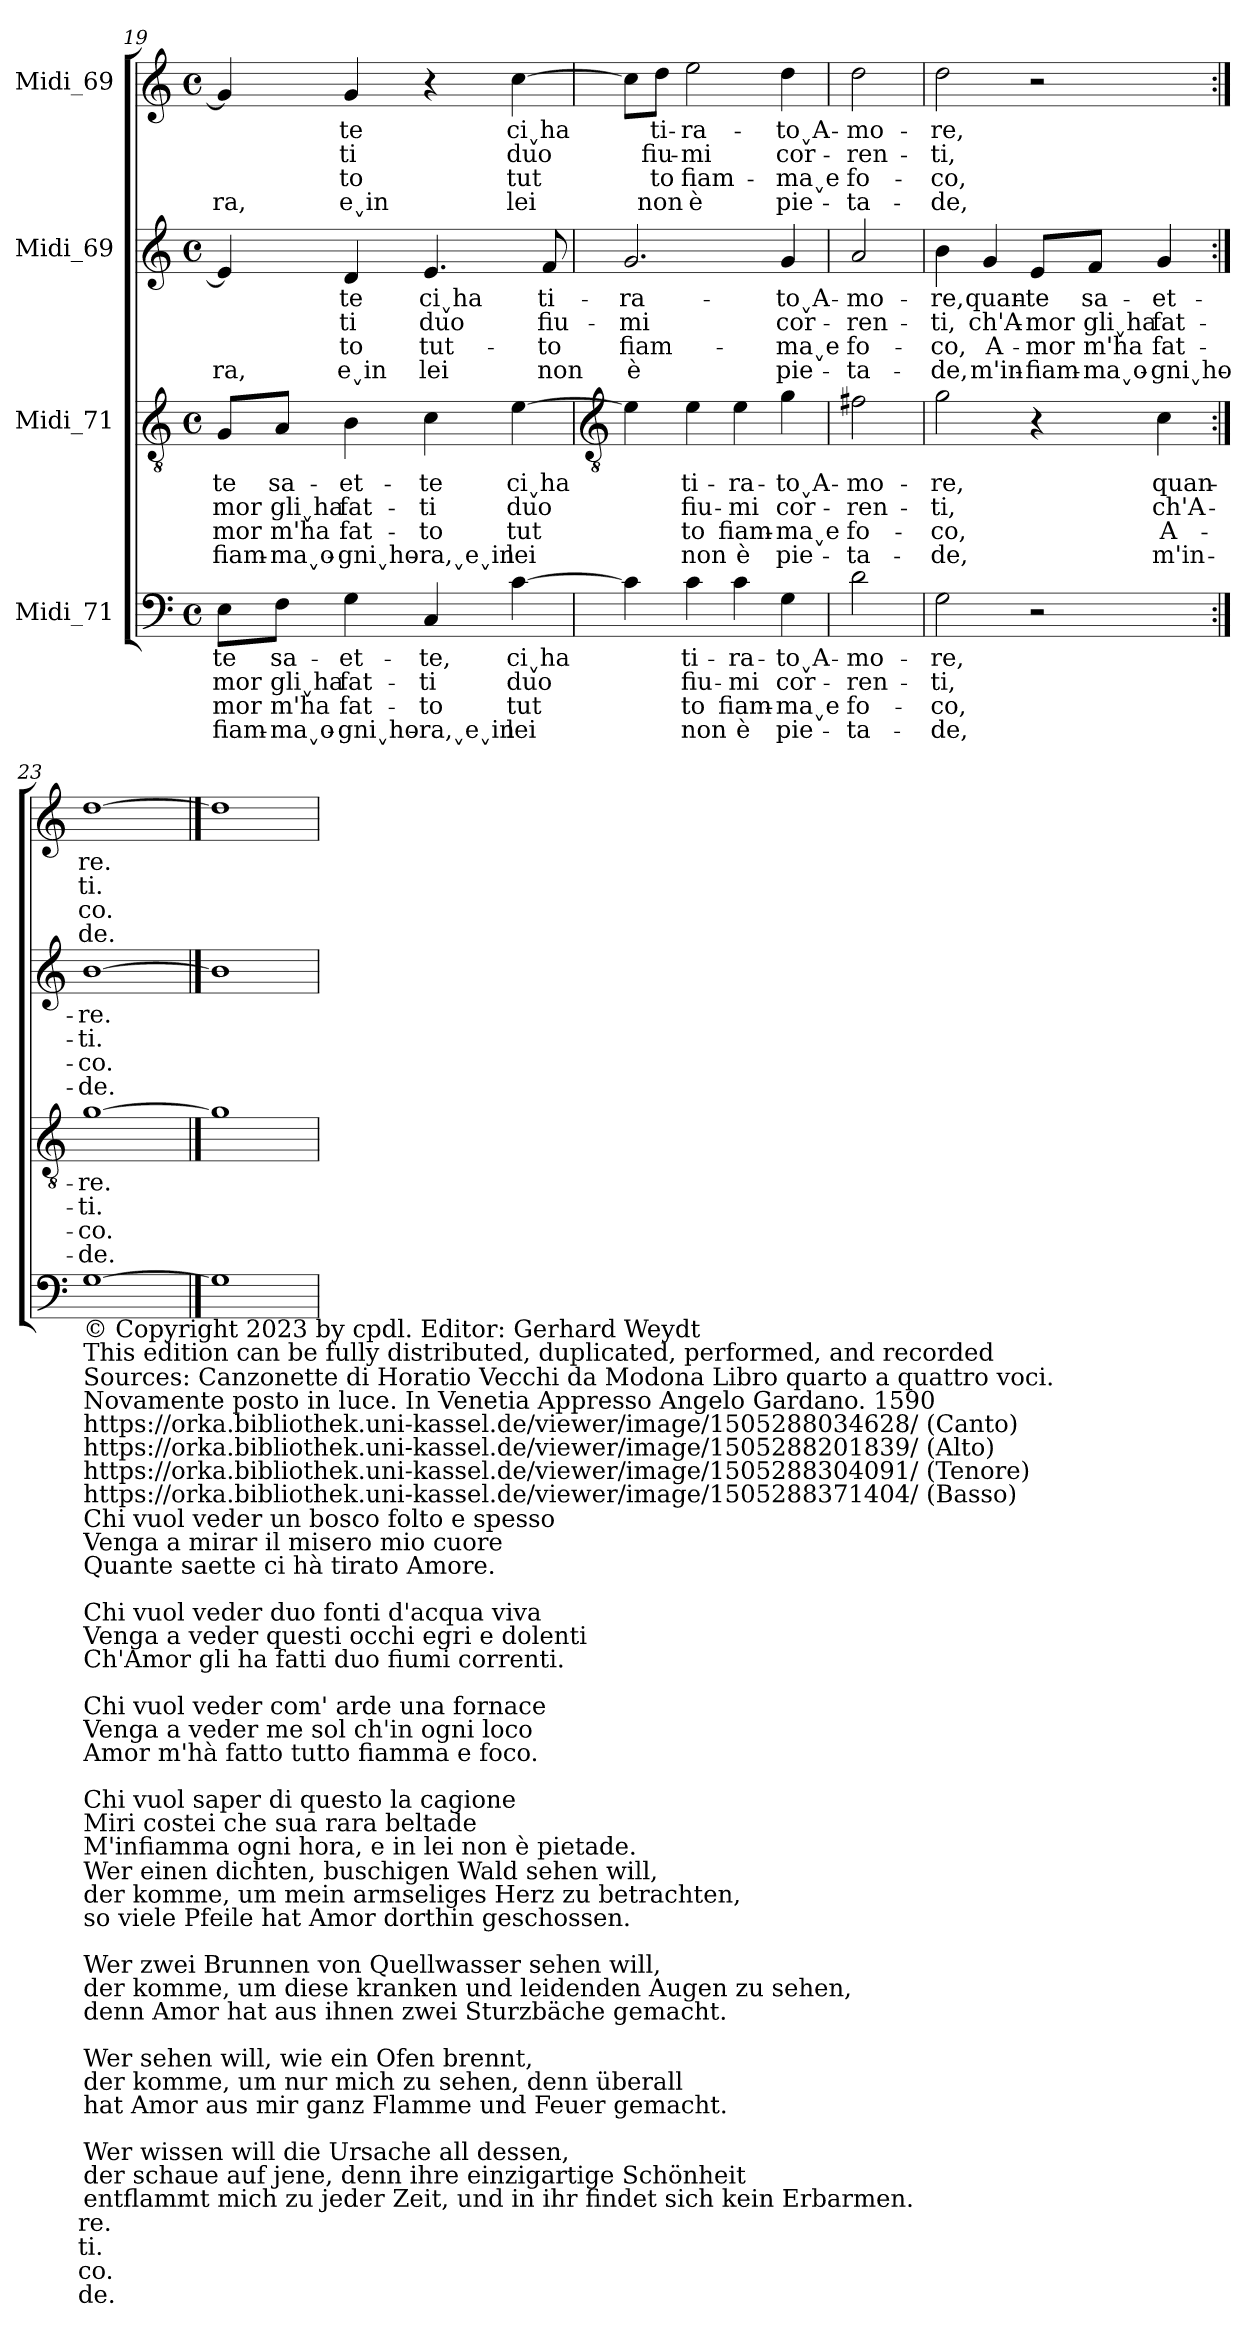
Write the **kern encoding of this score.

**kern	**text	**text	**text	**text	**kern	**text	**text	**text	**text	**kern	**text	**text	**text	**text	**kern	**text	**text	**text	**text
*part4	*part4	*part4	*part4	*part4	*part3	*part3	*part3	*part3	*part3	*part2	*part2	*part2	*part2	*part2	*part1	*part1	*part1	*part1	*part1
*staff4	*staff4	*staff4	*staff4	*staff4	*staff3	*staff3	*staff3	*staff3	*staff3	*staff2	*staff2	*staff2	*staff2	*staff2	*staff1	*staff1	*staff1	*staff1	*staff1
*I"Midi_71	*	*	*	*	*I"Midi_71	*	*	*	*	*I"Midi_69	*	*	*	*	*I"Midi_69	*	*	*	*
*clefF4	*	*	*	*	*clefGv2	*	*	*	*	*clefG2	*	*	*	*	*clefG2	*	*	*	*
*k[]	*	*	*	*	*k[]	*	*	*	*	*k[]	*	*	*	*	*k[]	*	*	*	*
*C:	*	*	*	*	*C:	*	*	*	*	*C:	*	*	*	*	*C:	*	*	*	*
*M4/4	*	*	*	*	*M4/4	*	*	*	*	*M4/4	*	*	*	*	*M4/4	*	*	*	*
*met(c)	*	*	*	*	*met(c)	*	*	*	*	*met(c)	*	*	*	*	*met(c)	*	*	*	*
=19	=19	=19	=19	=19	=19	=19	=19	=19	=19	=19	=19	=19	=19	=19	=19	=19	=19	=19	=19
!	!LO:LY:b	!LO:LY:b	!LO:LY:b	!LO:LY:b	!	!LO:LY:b	!LO:LY:b	!LO:LY:b	!LO:LY:b	!	!	!	!	!LO:LY:b	!	!	!	!	!LO:LY:b
8E\L	-te	mor	mor	fiam-	8G/L	-te	mor	mor	fiam-	4e]	.	.	.	-ra,	4g]	.	.	.	-ra,
!	!LO:LY:b	!LO:LY:b	!LO:LY:b	!LO:LY:b	!	!LO:LY:b	!LO:LY:b	!LO:LY:b	!LO:LY:b	!	!	!	!	!	!	!	!	!	!
8F\J	-sa-	-gliˬha	m'ha	maˬo-	8A/J	-sa-	-gliˬha	m'ha	maˬo-	.	.	.	.	.	.	.	.	.	.
!	!LO:LY:b	!LO:LY:b	!LO:LY:b	!LO:LY:b	!	!LO:LY:b	!LO:LY:b	!LO:LY:b	!LO:LY:b	!	!LO:LY:b	!LO:LY:b	!LO:LY:b	!LO:LY:b	!	!LO:LY:b	!LO:LY:b	!LO:LY:b	!LO:LY:b
4G	-et-	-fat-	-fat-	-gniˬho-	4B	-et-	-fat-	-fat-	-gniˬho-	4d	te	ti	to	eˬin	4g	te	ti	to	eˬin
!	!LO:LY:b	!LO:LY:b	!LO:LY:b	!LO:LY:b	!	!LO:LY:b	!LO:LY:b	!LO:LY:b	!LO:LY:b	!	!LO:LY:b	!LO:LY:b	!LO:LY:b	!LO:LY:b	!	!	!	!	!
4C	-te,	ti	to	ra,ˬeˬin	4c	-te	ti	to	ra,ˬeˬin	4.e	ciˬha	duo	tut-	-lei	4r	.	.	.	.
!	!LO:LY:b	!LO:LY:b	!LO:LY:b	!LO:LY:b	!	!LO:LY:b	!LO:LY:b	!LO:LY:b	!LO:LY:b	!	!	!	!	!	!	!LO:LY:b	!LO:LY:b	!LO:LY:b	!LO:LY:b
[4c	ciˬha	duo	tut	lei	[4e	ciˬha	duo	tut	lei	.	.	.	.	.	[4cc	ciˬha	duo	tut	lei
!	!	!	!	!	!	!	!	!	!	!	!LO:LY:b	!LO:LY:b	!LO:LY:b	!LO:LY:b	!	!	!	!	!
.	.	.	.	.	.	.	.	.	.	8f	ti-	-fiu-	-to	non	.	.	.	.	.
!!LO:LB:g=z
=20	=20	=20	=20	=20	=20	=20	=20	=20	=20	=20	=20	=20	=20	=20	=20	=20	=20	=20	=20
*	*	*	*	*	*clefGv2	*	*	*	*	*	*	*	*	*	*	*	*	*	*
!	!	!	!	!	!	!	!	!	!	!	!LO:LY:b	!LO:LY:b	!LO:LY:b	!LO:LY:b	!	!	!	!	!
4c]	.	.	.	.	4e]	.	.	.	.	2.g	ra-	-mi	fiam-	-è	8cc\L]	.	.	.	.
!	!	!	!	!	!	!	!	!	!	!	!	!	!	!	!	!LO:LY:b	!LO:LY:b	!LO:LY:b	!LO:LY:b
.	.	.	.	.	.	.	.	.	.	.	.	.	.	.	8dd\J	ti-	-fiu-	-to	non
!	!LO:LY:b	!LO:LY:b	!LO:LY:b	!LO:LY:b	!	!LO:LY:b	!LO:LY:b	!LO:LY:b	!LO:LY:b	!	!	!	!	!	!	!LO:LY:b	!LO:LY:b	!LO:LY:b	!LO:LY:b
4c	ti-	-fiu-	-to	non	4e	ti-	-fiu-	-to	non	.	.	.	.	.	2ee	ra-	-mi	fiam-	-è
!	!LO:LY:b	!LO:LY:b	!LO:LY:b	!LO:LY:b	!	!LO:LY:b	!LO:LY:b	!LO:LY:b	!LO:LY:b	!	!	!	!	!	!	!	!	!	!
4c	ra-	-mi	fiam-	-è	4e	ra-	-mi	fiam-	-è	.	.	.	.	.	.	.	.	.	.
!	!LO:LY:b	!LO:LY:b	!LO:LY:b	!LO:LY:b	!	!LO:LY:b	!LO:LY:b	!LO:LY:b	!LO:LY:b	!	!LO:LY:b	!LO:LY:b	!LO:LY:b	!LO:LY:b	!	!LO:LY:b	!LO:LY:b	!LO:LY:b	!LO:LY:b
4G	toˬA-	-cor-	-maˬe	pie-	4g	toˬA-	-cor-	-maˬe	pie-	4g	toˬA-	-cor-	-maˬe	pie-	4dd	toˬA-	-cor-	-maˬe	pie-
=21	=21	=21	=21	=21	=21	=21	=21	=21	=21	=21	=21	=21	=21	=21	=21	=21	=21	=21	=21
!	!LO:LY:b	!LO:LY:b	!LO:LY:b	!LO:LY:b	!	!LO:LY:b	!LO:LY:b	!LO:LY:b	!LO:LY:b	!	!LO:LY:b	!LO:LY:b	!LO:LY:b	!LO:LY:b	!	!LO:LY:b	!LO:LY:b	!LO:LY:b	!LO:LY:b
2d	-mo-	-ren-	-fo-	-ta-	2f#X	-mo-	-ren-	-fo-	-ta-	2a	-mo-	-ren-	-fo-	-ta-	2dd	-mo-	-ren-	-fo-	-ta-
=22	=22	=22	=22	=22	=22	=22	=22	=22	=22	=22	=22	=22	=22	=22	=22	=22	=22	=22	=22
!	!LO:LY:b	!LO:LY:b	!LO:LY:b	!LO:LY:b	!	!LO:LY:b	!LO:LY:b	!LO:LY:b	!LO:LY:b	!	!LO:LY:b	!LO:LY:b	!LO:LY:b	!LO:LY:b	!	!LO:LY:b	!LO:LY:b	!LO:LY:b	!LO:LY:b
2G	-re,	ti,	co,	de,	2g	-re,	ti,	co,	de,	4b	-re,	ti,	co,	de,	2dd	-re,	ti,	co,	de,
!	!	!	!	!	!	!	!	!	!	!	!LO:LY:b	!LO:LY:b	!LO:LY:b	!LO:LY:b	!	!	!	!	!
.	.	.	.	.	.	.	.	.	.	4g	quan-	-ch'A-	-A-	-m'in-	.	.	.	.	.
!	!	!	!	!	!	!	!	!	!	!	!LO:LY:b	!LO:LY:b	!LO:LY:b	!LO:LY:b	!	!	!	!	!
2r	.	.	.	.	4r	.	.	.	.	8e/L	-te	mor	mor	fiam-	2r	.	.	.	.
!	!	!	!	!	!	!	!	!	!	!	!LO:LY:b	!LO:LY:b	!LO:LY:b	!LO:LY:b	!	!	!	!	!
.	.	.	.	.	.	.	.	.	.	8f/J	-sa-	-gliˬha	m'ha	maˬo-	.	.	.	.	.
!	!	!	!	!	!	!LO:LY:b	!LO:LY:b	!LO:LY:b	!LO:LY:b	!	!LO:LY:b	!LO:LY:b	!LO:LY:b	!LO:LY:b	!	!	!	!	!
.	.	.	.	.	4c	quan-	ch'A-	A-	m'in-	4g	-et-	-fat-	-fat-	-gniˬho-	.	.	.	.	.
=23:|!	=23:|!	=23:|!	=23:|!	=23:|!	=23:|!	=23:|!	=23:|!	=23:|!	=23:|!	=23:|!	=23:|!	=23:|!	=23:|!	=23:|!	=23:|!	=23:|!	=23:|!	=23:|!	=23:|!
!LO:TX:b:t=© Copyright 2023 by cpdl. Editor&colon; Gerhard Weydt\nThis edition can be fully distributed, duplicated, performed, and recorded	!	!	!	!	!	!	!	!	!	!	!	!	!	!	!	!	!	!	!
!LO:TX:b:t=Sources&colon; Canzonette di Horatio Vecchi da Modona Libro quarto a quattro voci.\nNovamente posto in luce. In Venetia Appresso Angelo Gardano. 1590\nhttps&colon;//orka.bibliothek.uni-kassel.de/viewer/image/1505288034628/ (Canto)\nhttps&colon;//orka.bibliothek.uni-kassel.de/viewer/image/1505288201839/ (Alto)\nhttps&colon;//orka.bibliothek.uni-kassel.de/viewer/image/1505288304091/ (Tenore)\nhttps&colon;//orka.bibliothek.uni-kassel.de/viewer/image/1505288371404/ (Basso)	!	!	!	!	!	!	!	!	!	!	!	!	!	!	!	!	!	!	!
!LO:TX:b:t=Chi vuol veder un bosco folto e spesso\nVenga a mirar il misero mio cuore\nQuante saette ci hà tirato Amore.\n\nChi vuol veder duo fonti d'acqua viva\nVenga a veder questi occhi egri e dolenti\nCh'Amor gli ha fatti duo fiumi correnti.\n\nChi vuol veder com' arde una fornace\nVenga a veder me sol ch'in ogni loco\nAmor m'hà fatto tutto fiamma e foco.\n\nChi vuol saper di questo la cagione\nMiri costei che sua rara beltade\nM'infiamma ogni hora, e in lei non è pietade.	!	!	!	!	!	!	!	!	!	!	!	!	!	!	!	!	!	!	!
!LO:TX:b:t=Wer einen dichten, buschigen Wald sehen will,\nder komme, um mein armseliges Herz zu betrachten,\nso viele Pfeile hat Amor dorthin geschossen.\n\nWer zwei Brunnen von Quellwasser sehen will,\nder komme, um diese kranken und leidenden Augen zu sehen,\ndenn Amor hat aus ihnen zwei Sturzbäche gemacht.\n\nWer sehen will, wie ein Ofen brennt,\nder komme, um nur mich zu sehen, denn überall\nhat Amor aus mir ganz Flamme und Feuer gemacht.\n\nWer wissen will die Ursache all dessen,\nder schaue auf jene, denn ihre einzigartige Schönheit\nentflammt mich zu jeder Zeit, und in ihr findet sich kein Erbarmen.	!	!	!	!	!	!	!	!	!	!	!	!	!	!	!	!	!	!	!
!	!LO:LY:b	!LO:LY:b	!LO:LY:b	!LO:LY:b	!	!LO:LY:b	!LO:LY:b	!LO:LY:b	!LO:LY:b	!	!LO:LY:b	!LO:LY:b	!LO:LY:b	!LO:LY:b	!	!LO:LY:b	!LO:LY:b	!LO:LY:b	!LO:LY:b
[1G	re.	ti.	co.	de.	[1g	re.	ti.	co.	de.	[1b	-re.	ti.	co.	de.	[1dd	re.	ti.	co.	de.
==24	==24	==24	==24	==24	==24	==24	==24	==24	==24	==24	==24	==24	==24	==24	==24	==24	==24	==24	==24
1G]	.	.	.	.	1g]	.	.	.	.	1b]	.	.	.	.	1dd]	.	.	.	.
=	=	=	=	=	=	=	=	=	=	=	=	=	=	=	=	=	=	=	=
*-	*-	*-	*-	*-	*-	*-	*-	*-	*-	*-	*-	*-	*-	*-	*-	*-	*-	*-	*-
